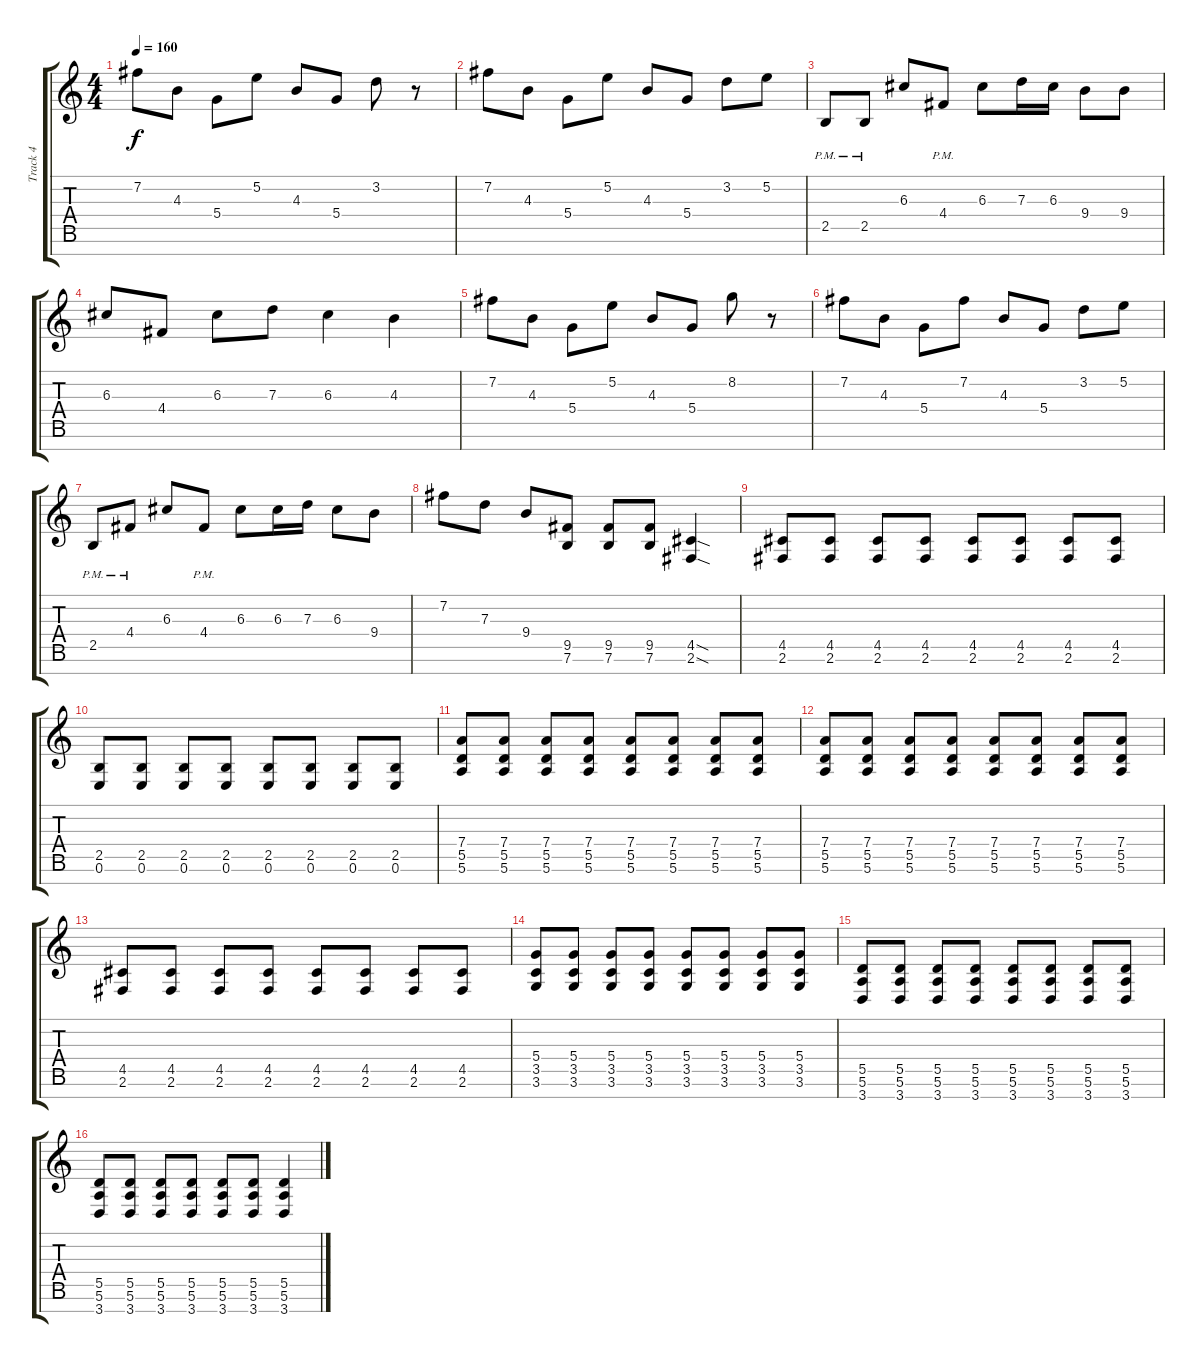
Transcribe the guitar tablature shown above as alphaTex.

\track ("Track 4" "Track 4") {instrument distortionguitar}
\staff {score tabs}
\tuning (E4 B3 G3 D3 A2 E2 B1) {hide}
\ts (4 4)
\tempo 160
\clef g2
\ks c
7.2.8{dy f} 4.3.8 5.4.8 5.2.8 4.3.8 5.4.8 3.2.8 r.8 |
7.2.8 4.3.8 5.4.8 5.2.8 4.3.8 5.4.8 3.2.8 5.2.8 |
2.5{pm}.8 2.5{pm}.8 6.3.8 4.4{pm}.8 6.3.8 7.3.16 6.3.16 9.4.8 9.4.8 |
6.3.8 4.4.8 6.3.8 7.3.8 6.3.4 4.3.4 |
7.2.8 4.3.8 5.4.8 5.2.8 4.3.8 5.4.8 8.2.8 r.8 |
7.2.8 4.3.8 5.4.8 7.2.8 4.3.8 5.4.8 3.2.8 5.2.8 |
2.5{pm}.8 4.4{pm}.8 6.3.8 4.4{pm}.8 6.3.8 6.3.16 7.3.16 6.3.8 9.4.8 |
7.2.8 7.3.8 9.4.8 (9.5 7.6).8 (9.5 7.6).8 (9.5 7.6).8 (4.5{sod} 2.6{sod}).4 |
(4.5 2.6).8 (4.5 2.6).8 (4.5 2.6).8 (4.5 2.6).8 (4.5 2.6).8 (4.5 2.6).8 (4.5 2.6).8 (4.5 2.6).8 |
(2.5 0.6).8 (2.5 0.6).8 (2.5 0.6).8 (2.5 0.6).8 (2.5 0.6).8 (2.5 0.6).8 (2.5 0.6).8 (2.5 0.6).8 |
(7.4 5.5 5.6).8 (7.4 5.5 5.6).8 (7.4 5.5 5.6).8 (7.4 5.5 5.6).8 (7.4 5.5 5.6).8 (7.4 5.5 5.6).8 (7.4 5.5 5.6).8 (7.4 5.5 5.6).8 |
(7.4 5.5 5.6).8 (7.4 5.5 5.6).8 (7.4 5.5 5.6).8 (7.4 5.5 5.6).8 (7.4 5.5 5.6).8 (7.4 5.5 5.6).8 (7.4 5.5 5.6).8 (7.4 5.5 5.6).8 |
(4.5 2.6).8 (4.5 2.6).8 (4.5 2.6).8 (4.5 2.6).8 (4.5 2.6).8 (4.5 2.6).8 (4.5 2.6).8 (4.5 2.6).8 |
(5.4 3.5 3.6).8 (5.4 3.5 3.6).8 (5.4 3.5 3.6).8 (5.4 3.5 3.6).8 (5.4 3.5 3.6).8 (5.4 3.5 3.6).8 (5.4 3.5 3.6).8 (5.4 3.5 3.6).8 |
(5.5 5.6 3.7).8 (5.5 5.6 3.7).8 (5.5 5.6 3.7).8 (5.5 5.6 3.7).8 (5.5 5.6 3.7).8 (5.5 5.6 3.7).8 (5.5 5.6 3.7).8 (5.5 5.6 3.7).8 |
(5.5 5.6 3.7).8 (5.5 5.6 3.7).8 (5.5 5.6 3.7).8 (5.5 5.6 3.7).8 (5.5 5.6 3.7).8 (5.5 5.6 3.7).8 (5.5 5.6 3.7).4
